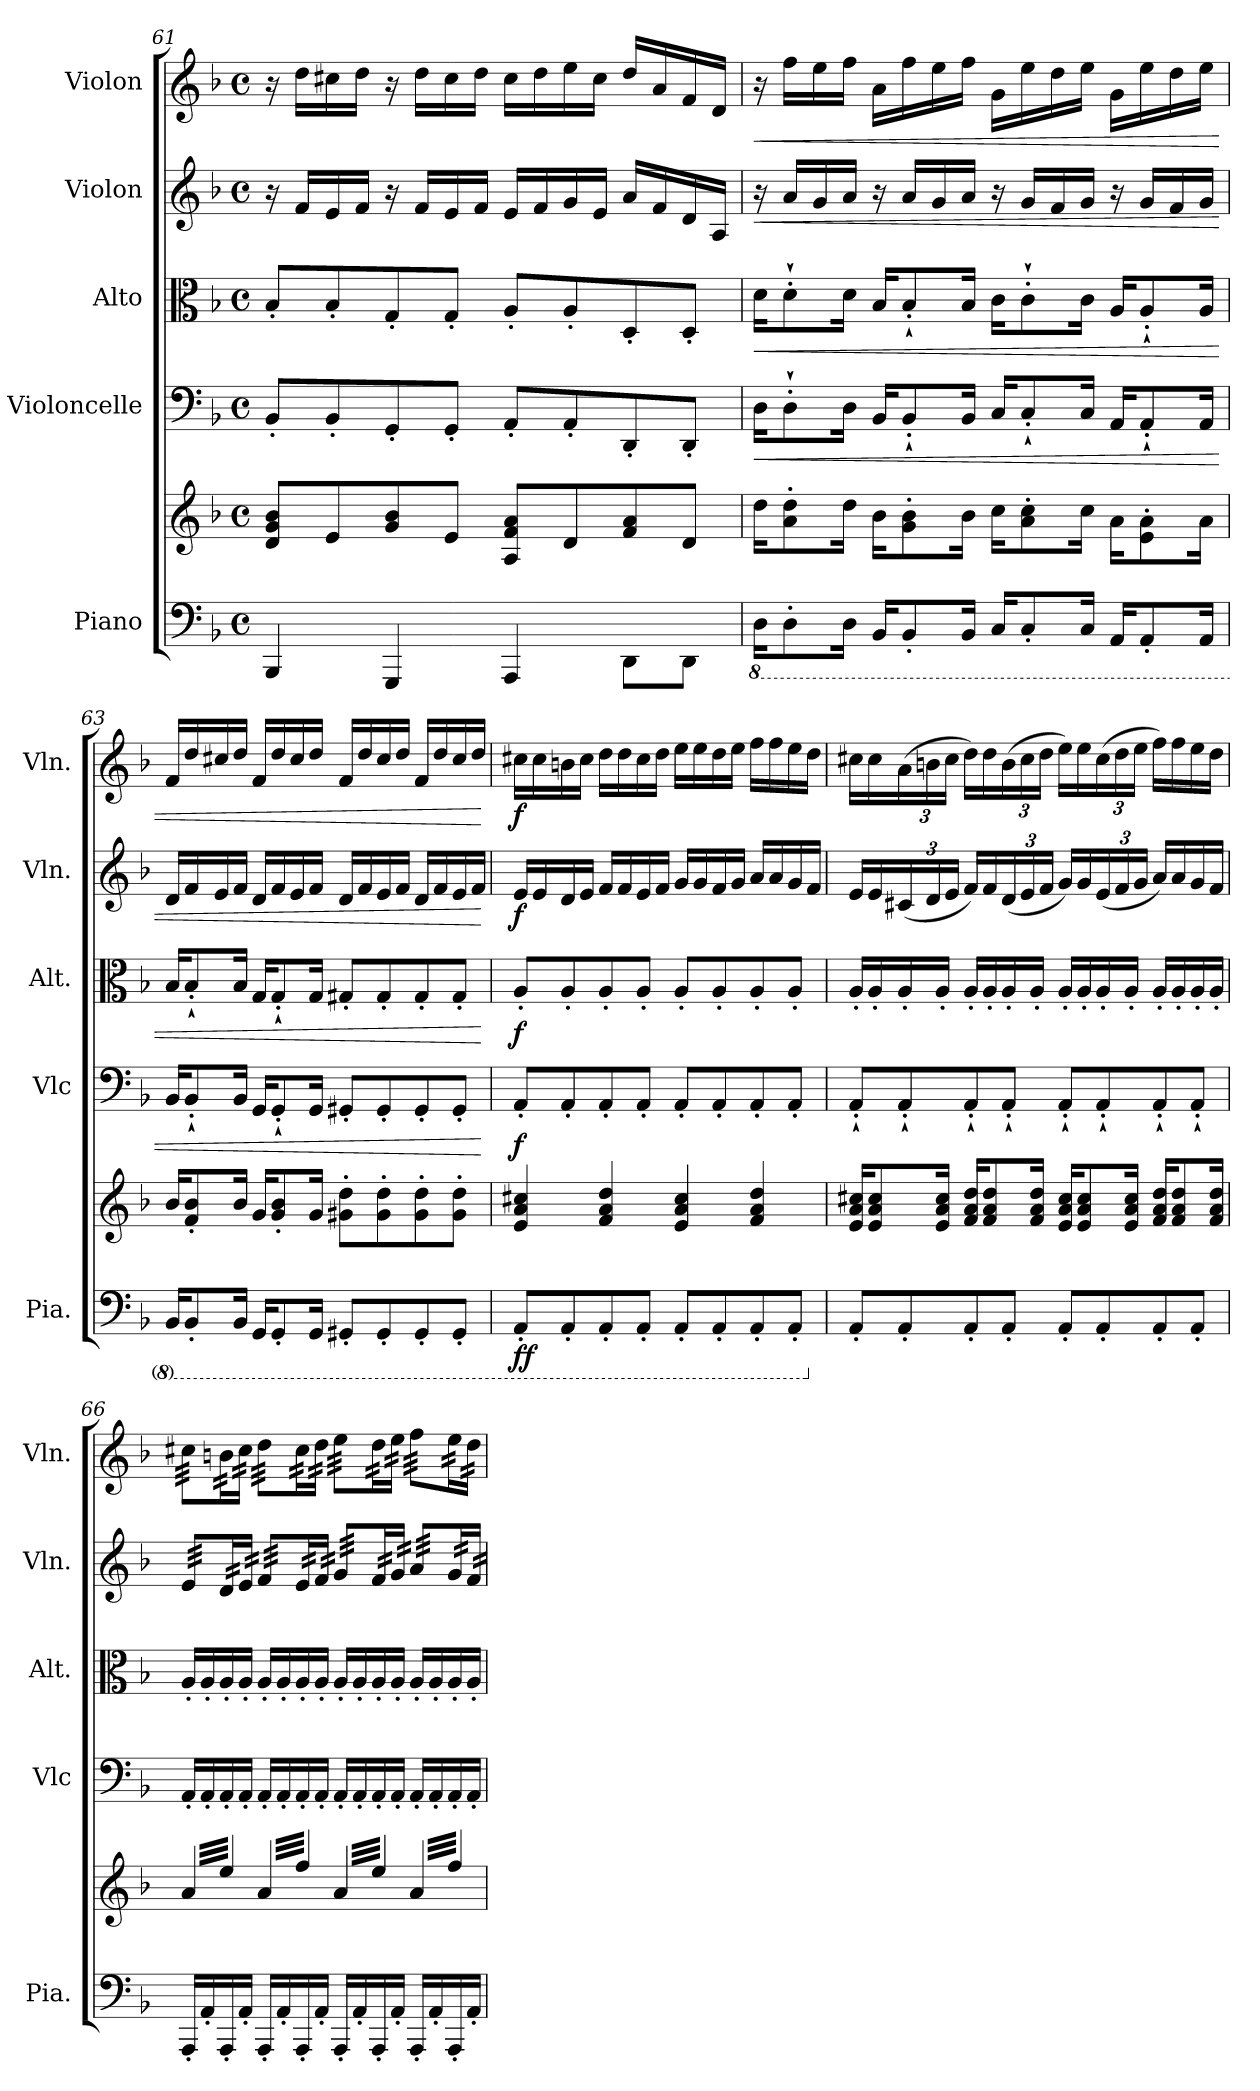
**kern	**kern	**dynam	**kern	**dynam	**kern	**dynam	**kern	**dynam	**kern	**dynam
*part5	*part5	*part5	*part4	*part4	*part3	*part3	*part2	*part2	*part1	*part1
*staff6	*staff5	*staff5/6	*staff4	*staff4	*staff3	*staff3	*staff2	*staff2	*staff1	*staff1
*I"Piano	*	*	*I"Violoncelle	*	*I"Alto	*	*I"Violon	*	*I"Violon	*
*I'Pia.	*	*	*I'Vlc	*	*I'Alt.	*	*I'Vln.	*	*I'Vln.	*
*clefF4	*clefG2	*	*clefF4	*	*clefC3	*	*clefG2	*	*clefG2	*
*k[b-]	*k[b-]	*	*k[b-]	*	*k[b-]	*	*k[b-]	*	*k[b-]	*
*M4/4	*M4/4	*	*M4/4	*	*M4/4	*	*M4/4	*	*M4/4	*
*met(c)	*met(c)	*	*met(c)	*	*met(c)	*	*met(c)	*	*met(c)	*
=61	=61	=61	=61	=61	=61	=61	=61	=61	=61	=61
4BBB-/	8d/ 8g/ 8b-/L	.	8BB-'/L	.	8B-'/L	.	16r	.	16r	.
.	.	.	.	.	.	.	16f/LL	.	16dd\LL	.
.	8e/	.	8BB-'/	.	8B-'/	.	16e/	.	16cc#X\	.
.	.	.	.	.	.	.	16f/JJ	.	16dd\JJ	.
4GGG/	8g/ 8b-/	.	8GG'/	.	8G'/	.	16r	.	16r	.
.	.	.	.	.	.	.	16f/LL	.	16dd\LL	.
.	8e/J	.	8GG'/J	.	8G'/J	.	16e/	.	16cc#\	.
.	.	.	.	.	.	.	16f/JJ	.	16dd\JJ	.
4AAA/	8A/ 8f/ 8a/L	.	8AA'/L	.	8A'/L	.	16e/LL	.	16cc#\LL	.
.	.	.	.	.	.	.	16f/	.	16dd\	.
.	8d/	.	8AA'/	.	8A'/	.	16g/	.	16ee\	.
.	.	.	.	.	.	.	16e/JJ	.	16cc#\JJ	.
8DD\L	8f/ 8a/	.	8DD'/	.	8D'/	.	16a/LL	.	16dd/LL	.
.	.	.	.	.	.	.	16f/	.	16a/	.
8DD\J	8d/J	.	8DD'/J	.	8D'/J	.	16d/	.	16f/	.
.	.	.	.	.	.	.	16A/JJ	.	16d/JJ	.
!!LO:PB:g=z
=62	=62	=62	=62	=62	=62	=62	=62	=62	=62	=62
*8ba	*	*	*	*	*	*	*	*	*	*
!	!	!	!	!LO:HP:b	!	!LO:HP:b	!	!LO:HP:b	!	!LO:HP:b
16DD\KL	16dd\KL	.	16D\KL	<	16d\KL	<	16r	<	16r	<
8DD'\	8a\' 8dd\'	.	8D'`\	.	8d'`\	.	16a/LL	.	16ff\LL	.
.	.	.	.	.	.	.	16g/	.	16ee\	.
16DD\Jk	16dd\Jk	.	16D\Jk	.	16d\Jk	.	16a/JJ	.	16ff\JJ	.
16BBB-/KL	16b-\KL	.	16BB-/KL	.	16B-/KL	.	16r	.	16a\LL	.
8BBB-'/	8g\' 8b-\'	.	8BB-'`/	.	8B-'`/	.	16a/LL	.	16ff\	.
.	.	.	.	.	.	.	16g/	.	16ee\	.
16BBB-/Jk	16b-\Jk	.	16BB-/Jk	.	16B-/Jk	.	16a/JJ	.	16ff\JJ	.
16CC/KL	16cc\KL	.	16C/KL	.	16c\KL	.	16r	.	16g\LL	.
8CC'/	8a\' 8cc\'	.	8C'`/	.	8c'`\	.	16g/LL	.	16ee\	.
.	.	.	.	.	.	.	16f/	.	16dd\	.
16CC/Jk	16cc\Jk	.	16C/Jk	.	16c\Jk	.	16g/JJ	.	16ee\JJ	.
16AAA/KL	16a\KL	.	16AA/KL	.	16A/KL	.	16r	.	16g\LL	.
8AAA'/	8e\' 8a\'	.	8AA'`/	.	8A'`/	.	16g/LL	.	16ee\	.
.	.	.	.	.	.	.	16f/	.	16dd\	.
16AAA/Jk	16a\Jk	.	16AA/Jk	.	16A/Jk	.	16g/JJ	.	16ee\JJ	.
=63	=63	=63	=63	=63	=63	=63	=63	=63	=63	=63
16BBB-/KL	16b-/KL	.	16BB-/KL	.	16B-/KL	.	16d/LL	.	16f/LL	.
8BBB-'/	8f/' 8b-/'	.	8BB-'`/	.	8B-'`/	.	16f/	.	16dd/	.
.	.	.	.	.	.	.	16e/	.	16cc#X/	.
16BBB-/Jk	16b-/Jk	.	16BB-/Jk	.	16B-/Jk	.	16f/JJ	.	16dd/JJ	.
16GGG/KL	16g/KL	.	16GG/KL	.	16G/KL	.	16d/LL	.	16f/LL	.
8GGG'/	8g/' 8b-/'	.	8GG'`/	.	8G'`/	.	16f/	.	16dd/	.
.	.	.	.	.	.	.	16e/	.	16cc#/	.
16GGG/Jk	16g/Jk	.	16GG/Jk	.	16G/Jk	.	16f/JJ	.	16dd/JJ	.
8GGG#X'/L	8g#X\' 8dd\'L	.	8GG#X'/L	.	8G#X'/L	.	16d/LL	.	16f/LL	.
.	.	.	.	.	.	.	16f/	.	16dd/	.
8GGG#'/	8g#\' 8dd\'	.	8GG#'/	.	8G#'/	.	16e/	.	16cc#/	.
.	.	.	.	.	.	.	16f/JJ	.	16dd/JJ	.
8GGG#'/	8g#\' 8dd\'	.	8GG#'/	.	8G#'/	.	16d/LL	.	16f/LL	.
.	.	.	.	.	.	.	16f/	.	16dd/	.
8GGG#'/J	8g#\' 8dd\'J	.	8GG#'/J	.	8G#'/J	.	16e/	.	16cc#/	.
.	.	.	.	.	.	.	16f/JJ	.	16dd/JJ	.
.	.	.	.	[	.	[	.	[	.	[
!!LO:LB:g=z
=64	=64	=64	=64	=64	=64	=64	=64	=64	=64	=64
!	!	!LO:DY:b=2	!	!	!	!	!	!	!	!
!	!	!LO:DY:n=1:b	!	!LO:DY:b	!	!LO:DY:b	!	!LO:DY:b	!	!LO:DY:b
8AAA'/L	4e/ 4a/ 4cc#X/	f f	8AA'/L	f	8A'/L	f	16e/LL	f	16cc#X\LL	f
.	.	.	.	.	.	.	16e/	.	16cc#\	.
8AAA'/	.	.	8AA'/	.	8A'/	.	16d/	.	16bn\	.
.	.	.	.	.	.	.	16e/JJ	.	16cc#\JJ	.
8AAA'/	4f/ 4a/ 4dd/	.	8AA'/	.	8A'/	.	16f/LL	.	16dd\LL	.
.	.	.	.	.	.	.	16f/	.	16dd\	.
8AAA'/J	.	.	8AA'/J	.	8A'/J	.	16e/	.	16cc#\	.
.	.	.	.	.	.	.	16f/JJ	.	16dd\JJ	.
8AAA'/L	4e/ 4a/ 4cc#/	.	8AA'/L	.	8A'/L	.	16g/LL	.	16ee\LL	.
.	.	.	.	.	.	.	16g/	.	16ee\	.
8AAA'/	.	.	8AA'/	.	8A'/	.	16f/	.	16dd\	.
.	.	.	.	.	.	.	16g/JJ	.	16ee\JJ	.
8AAA'/	4f/ 4a/ 4dd/	.	8AA'/	.	8A'/	.	16a/LL	.	16ff\LL	.
.	.	.	.	.	.	.	16a/	.	16ff\	.
8AAA'/J	.	.	8AA'/J	.	8A'/J	.	16g/	.	16ee\	.
.	.	.	.	.	.	.	16f/JJ	.	16dd\JJ	.
=65	=65	=65	=65	=65	=65	=65	=65	=65	=65	=65
*X8ba	*	*	*	*	*	*	*	*	*	*
8AA'/L	16e/ 16a/ 16cc#X/KL	.	8AA'`/L	.	16A'/LL	.	16e/LL	.	16cc#X\LL	.
.	8e/ 8a/ 8cc#/	.	.	.	16A'/	.	16e/	.	16cc#\	.
*	*	*	*	*	*	*	*Xbrackettup	*	*Xbrackettup	*
8AA'/	.	.	8AA'`/	.	16A'/	.	(24c#X/	.	(24a\	.
.	.	.	.	.	.	.	24d/	.	24bn\	.
.	16e/ 16a/ 16cc#/Jk	.	.	.	16A'/JJ	.	.	.	.	.
.	.	.	.	.	.	.	24e/JJ	.	24cc#\JJ	.
8AA'/	16f/ 16a/ 16dd/KL	.	8AA'`/	.	16A'/LL	.	16f/LL)	.	16dd\LL)	.
.	8f/ 8a/ 8dd/	.	.	.	16A'/	.	16f/	.	16dd\	.
8AA'/J	.	.	8AA'`/J	.	16A'/	.	(24d/	.	(24b\	.
.	.	.	.	.	.	.	24e/	.	24cc#\	.
.	16f/ 16a/ 16dd/Jk	.	.	.	16A'/JJ	.	.	.	.	.
.	.	.	.	.	.	.	24f/JJ	.	24dd\JJ	.
8AA'/L	16e/ 16a/ 16cc#/KL	.	8AA'`/L	.	16A'/LL	.	16g/LL)	.	16ee\LL)	.
.	8e/ 8a/ 8cc#/	.	.	.	16A'/	.	16g/	.	16ee\	.
8AA'/	.	.	8AA'`/	.	16A'/	.	(24e/	.	(24cc#\	.
.	.	.	.	.	.	.	24f/	.	24dd\	.
.	16e/ 16a/ 16cc#/Jk	.	.	.	16A'/JJ	.	.	.	.	.
.	.	.	.	.	.	.	24g/JJ	.	24ee\JJ	.
8AA'/	16f/ 16a/ 16dd/KL	.	8AA'`/	.	16A'/LL	.	16a/LL)	.	16ff\LL)	.
.	8f/ 8a/ 8dd/	.	.	.	16A'/	.	16a/	.	16ff\	.
8AA'/J	.	.	8AA'`/J	.	16A'/	.	16g/	.	16ee\	.
.	16f/ 16a/ 16dd/Jk	.	.	.	16A'/JJ	.	16f/JJ	.	16dd\JJ	.
!!LO:PB:g=z
=66	=66	=66	=66	=66	=66	=66	=66	=66	=66	=66
*	*tremolo	*	*	*	*	*	*	*	*	*
*	*	*	*	*	*	*	*tremolo	*	*	*
*	*	*	*	*	*	*	*	*	*tremolo	*
16AAA'/LL	32a/LLL	.	16AA'/LL	.	16A'/LL	.	64e/LLLL	.	64cc#X\LLLL	.
.	.	.	.	.	.	.	64e/	.	64cc#X\	.
.	32ee\	.	.	.	.	.	64e/	.	64cc#X\	.
.	.	.	.	.	.	.	64e/	.	64cc#X\	.
16AA'/	32a/	.	16AA'/	.	16A'/	.	64e/	.	64cc#\	.
.	.	.	.	.	.	.	64e/	.	64cc#\	.
.	32ee\	.	.	.	.	.	64e/	.	64cc#\	.
.	.	.	.	.	.	.	64e/	.	64cc#\	.
16AAA'/	32a/	.	16AA'/	.	16A'/	.	64d/	.	64bn\	.
.	.	.	.	.	.	.	64d/	.	64bn\	.
.	32ee\	.	.	.	.	.	64d/	.	64bn\	.
.	.	.	.	.	.	.	64d/	.	64bn\	.
16AA'/JJ	32a/	.	16AA'/JJ	.	16A'/JJ	.	64e/	.	64cc#\	.
.	.	.	.	.	.	.	64e/	.	64cc#\	.
.	32ee\JJJ	.	.	.	.	.	64e/	.	64cc#\	.
.	.	.	.	.	.	.	64e/JJJJ	.	64cc#\JJJJ	.
16AAA'/LL	32a/LLL	.	16AA'/LL	.	16A'/LL	.	64f/LLLL	.	64dd\LLLL	.
.	.	.	.	.	.	.	64f/	.	64dd\	.
.	32ff\	.	.	.	.	.	64f/	.	64dd\	.
.	.	.	.	.	.	.	64f/	.	64dd\	.
16AA'/	32a/	.	16AA'/	.	16A'/	.	64f/	.	64dd\	.
.	.	.	.	.	.	.	64f/	.	64dd\	.
.	32ff\	.	.	.	.	.	64f/	.	64dd\	.
.	.	.	.	.	.	.	64f/	.	64dd\	.
16AAA'/	32a/	.	16AA'/	.	16A'/	.	64e/	.	64cc#\	.
.	.	.	.	.	.	.	64e/	.	64cc#\	.
.	32ff\	.	.	.	.	.	64e/	.	64cc#\	.
.	.	.	.	.	.	.	64e/	.	64cc#\	.
16AA'/JJ	32a/	.	16AA'/JJ	.	16A'/JJ	.	64f/	.	64dd\	.
.	.	.	.	.	.	.	64f/	.	64dd\	.
.	32ff\JJJ	.	.	.	.	.	64f/	.	64dd\	.
.	.	.	.	.	.	.	64f/JJJJ	.	64dd\JJJJ	.
16AAA'/LL	32a/LLL	.	16AA'/LL	.	16A'/LL	.	64g/LLLL	.	64ee\LLLL	.
.	.	.	.	.	.	.	64g/	.	64ee\	.
.	32ee\	.	.	.	.	.	64g/	.	64ee\	.
.	.	.	.	.	.	.	64g/	.	64ee\	.
16AA'/	32a/	.	16AA'/	.	16A'/	.	64g/	.	64ee\	.
.	.	.	.	.	.	.	64g/	.	64ee\	.
.	32ee\	.	.	.	.	.	64g/	.	64ee\	.
.	.	.	.	.	.	.	64g/	.	64ee\	.
16AAA'/	32a/	.	16AA'/	.	16A'/	.	64f/	.	64dd\	.
.	.	.	.	.	.	.	64f/	.	64dd\	.
.	32ee\	.	.	.	.	.	64f/	.	64dd\	.
.	.	.	.	.	.	.	64f/	.	64dd\	.
16AA'/JJ	32a/	.	16AA'/JJ	.	16A'/JJ	.	64g/	.	64ee\	.
.	.	.	.	.	.	.	64g/	.	64ee\	.
.	32ee\JJJ	.	.	.	.	.	64g/	.	64ee\	.
.	.	.	.	.	.	.	64g/JJJJ	.	64ee\JJJJ	.
16AAA'/LL	32a/LLL	.	16AA'/LL	.	16A'/LL	.	64a/LLLL	.	64ff\LLLL	.
.	.	.	.	.	.	.	64a/	.	64ff\	.
.	32ff\	.	.	.	.	.	64a/	.	64ff\	.
.	.	.	.	.	.	.	64a/	.	64ff\	.
16AA'/	32a/	.	16AA'/	.	16A'/	.	64a/	.	64ff\	.
.	.	.	.	.	.	.	64a/	.	64ff\	.
.	32ff\	.	.	.	.	.	64a/	.	64ff\	.
.	.	.	.	.	.	.	64a/	.	64ff\	.
16AAA'/	32a/	.	16AA'/	.	16A'/	.	64g/	.	64ee\	.
.	.	.	.	.	.	.	64g/	.	64ee\	.
.	32ff\	.	.	.	.	.	64g/	.	64ee\	.
.	.	.	.	.	.	.	64g/	.	64ee\	.
16AA'/JJ	32a/	.	16AA'/JJ	.	16A'/JJ	.	64f/	.	64dd\	.
.	.	.	.	.	.	.	64f/	.	64dd\	.
.	32ff\JJJ	.	.	.	.	.	64f/	.	64dd\	.
*	*Xtremolo	*	*	*	*	*	*	*	*	*
.	.	.	.	.	.	.	64f/JJJJ	.	64dd\JJJJ	.
*	*	*	*	*	*	*	*	*	*Xtremolo	*
*	*	*	*	*	*	*	*Xtremolo	*	*	*
.	.	.	.	.	.	.	.	.	.	.
.	.	.	.	.	.	.	.	.	.	.
.	.	.	.	.	.	.	.	.	.	.
.	.	.	.	.	.	.	.	.	.	.
=	=	=	=	=	=	=	=	=	=	=
*-	*-	*-	*-	*-	*-	*-	*-	*-	*-	*-
